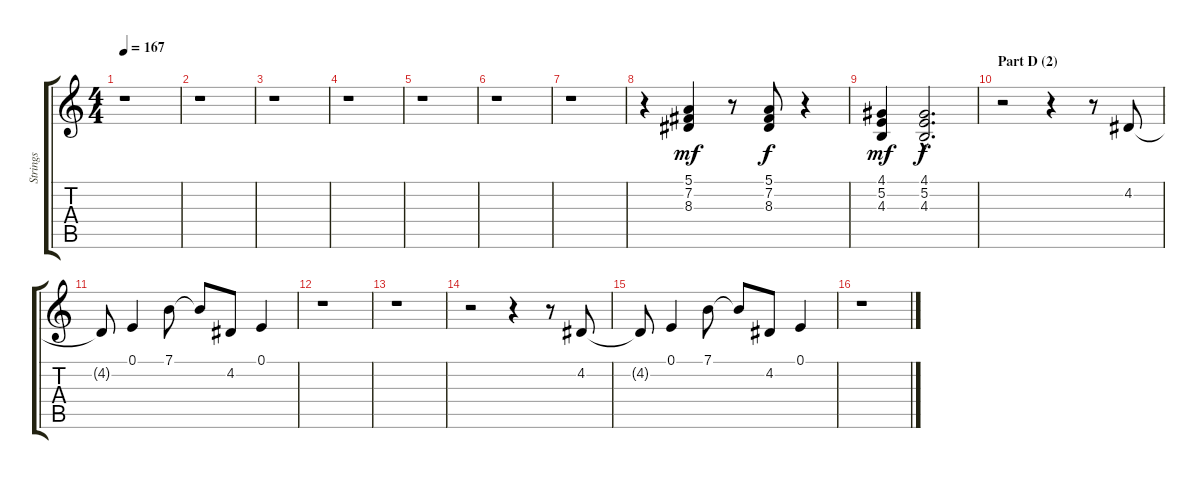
\track ("Strings" "Strings") {instrument stringensemble1}
\staff {score tabs}
\tuning (E4 B3 G3 D3 A2 E2) {hide}
\ts (4 4)
\tempo 167
\clef g2
\ks c
r.1{dy f} |
r.1 |
r.1 |
r.1 |
r.1 |
r.1 |
r.1 |
r.4 (5.1 7.2 8.3).4{dy mf} r.8 (5.1 7.2 8.3).8{dy f} r.4 |
(4.1 5.2 4.3).4{dy mf} (4.1{hac} 5.2{hac} 4.3{hac}).2{d dy f} |
\section ("" "Part D (2)")
r.2 r.4 r.8 4.2.8 |
4.2{t}.8 0.1.4 7.1.8 7.1{t}.8 4.2.8 0.1.4 |
r.1 |
r.1 |
r.2 r.4 r.8 4.2.8 |
4.2{t}.8 0.1.4 7.1.8 7.1{t}.8 4.2.8 0.1.4 |
r.1
